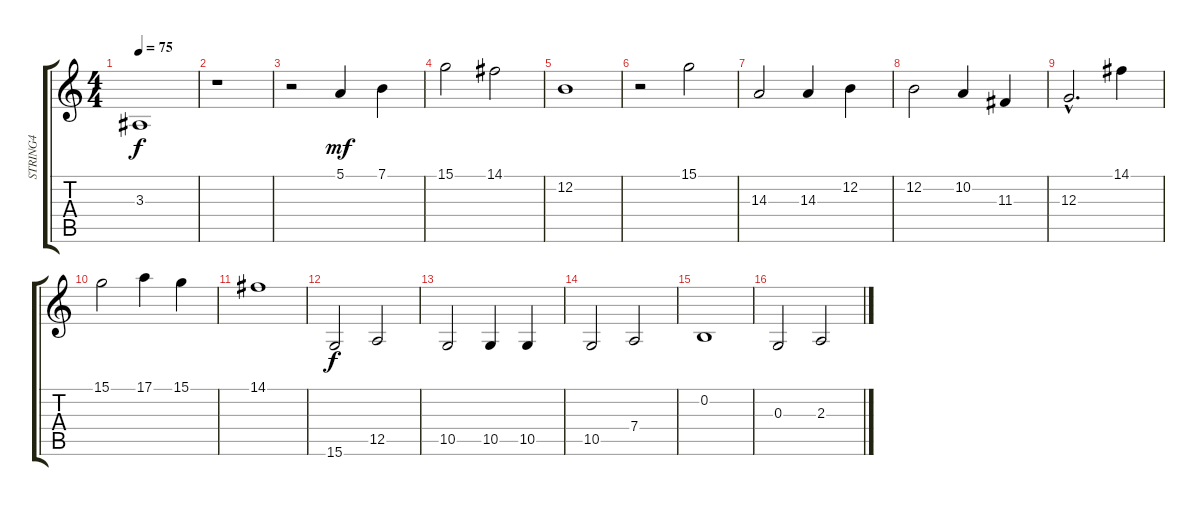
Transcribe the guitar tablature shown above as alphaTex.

\track ("STRING4" "STRING4") {instrument stringensemble1}
\staff {score tabs}
\tuning (E4 B3 G3 D3 A2 E2) {hide}
\ts (4 4)
\tempo 75
\clef g2
\ks c
3.3.1{dy f} |
r.1 |
r.2 5.1.4{dy mf} 7.1.4 |
15.1.2 14.1.2 |
12.2.1 |
r.2 15.1.2 |
14.3.2 14.3.4 12.2.4 |
12.2.2 10.2.4 11.3.4 |
12.3{hac}.2{d} 14.1.4 |
15.1.2 17.1.4 15.1.4 |
14.1.1 |
15.6.2{dy f balance 8} 12.5.2 |
10.5.2 10.5.4 10.5.4 |
10.5.2 7.4.2 |
0.2.1 |
0.3.2 2.3.2
